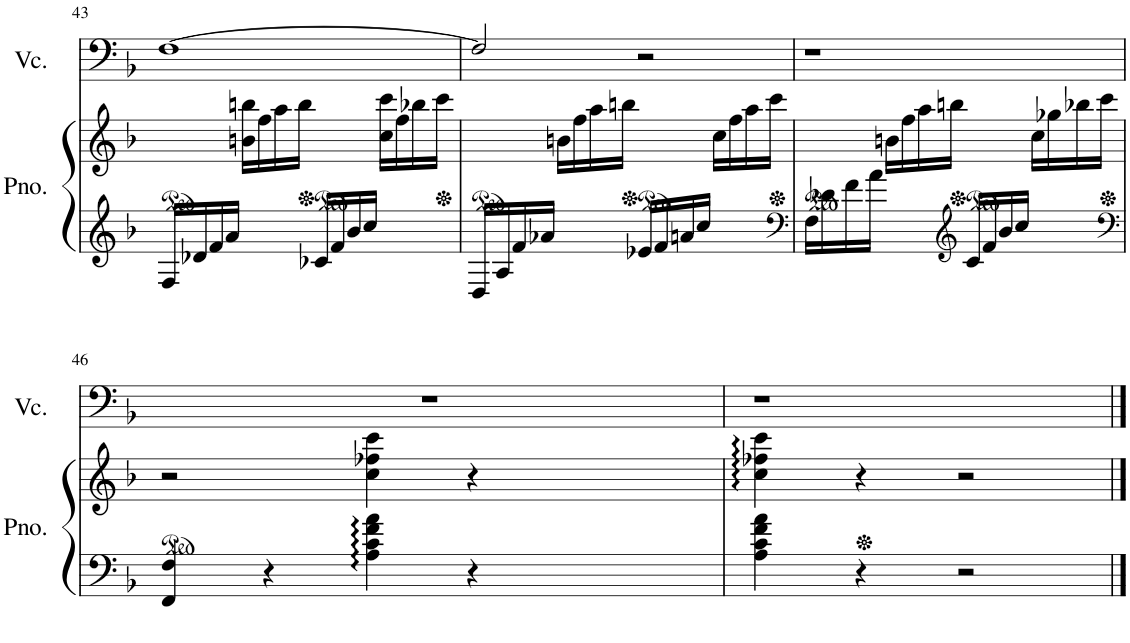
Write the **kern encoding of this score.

**kern	**kern	**kern
*part2	*part2	*part1
*staff3	*staff2	*staff1
*I"Piano	*	*I"Cello
*I'Pno.	*	*
!!LO:PB:g=z
*clefG2	*clefG2	*clefF4
*k[b-]	*k[b-]	*k[b-]
*F:	*F:	*F:
*M4/4	*M4/4	*M4/4
*met(c)	*met(c)	*met(c)
=43	=43	=43
16F/LL	4ryy	[1F
16d-X/	.	.
16f/	.	.
16a/JJ	.	.
4ryy	16bn\ 16bbn\LL	.
.	16ff\	.
.	16aa\	.
.	16bb\JJ	.
16c-X/LL	4ryy	.
16f/	.	.
16b-/	.	.
16cc/JJ	.	.
4ryy	16cc\ 16ccc\LL	.
.	16ff\	.
.	16bb-X\	.
.	16ccc\JJ	.
=44	=44	=44
16D/LL	4ryy	2F/]
16A/	.	.
16f/	.	.
16a-X/JJ	.	.
4ryy	16bn\LL	.
.	16ff\	.
.	16aa\	.
.	16bbn\JJ	.
16e-X/LL	4ryy	2r
16f/	.	.
16an/	.	.
16cc/JJ	.	.
4ryy	16cc\LL	.
.	16ff\	.
.	16aa\	.
.	16ccc\JJ	.
=45	=45	=45
*clefF4	*	*
16F\LL	4ryy	1r
16d-X\	.	.
16f\	.	.
16a\JJ	.	.
4ryy	16bn\LL	.
.	16ff\	.
.	16aa\	.
.	16bbn\JJ	.
*clefG2	*	*
16c/LL	4ryy	.
16f/	.	.
16b-/	.	.
16cc/JJ	.	.
4ryy	16cc\LL	.
.	16gg-X\	.
.	16bb-X\	.
.	16ccc\JJ	.
!!LO:LB:g=z
=46	=46	=46
*clefF4	*	*
4FF/ 4F/	2r	1r
4r	.	.
4A\:: 4c\:: 4f\:: 4a\::	4cc\ 4ff-X\ 4ccc\	.
4r	4r	.
2ryy	2ryy	2ryy
=47	=47	=47
4A\ 4c\ 4f\ 4a\	4cc\:: 4ff-X\:: 4ccc\::	1r
4r	4r	.
2r	2r	.
==	==	==
*-	*-	*-
